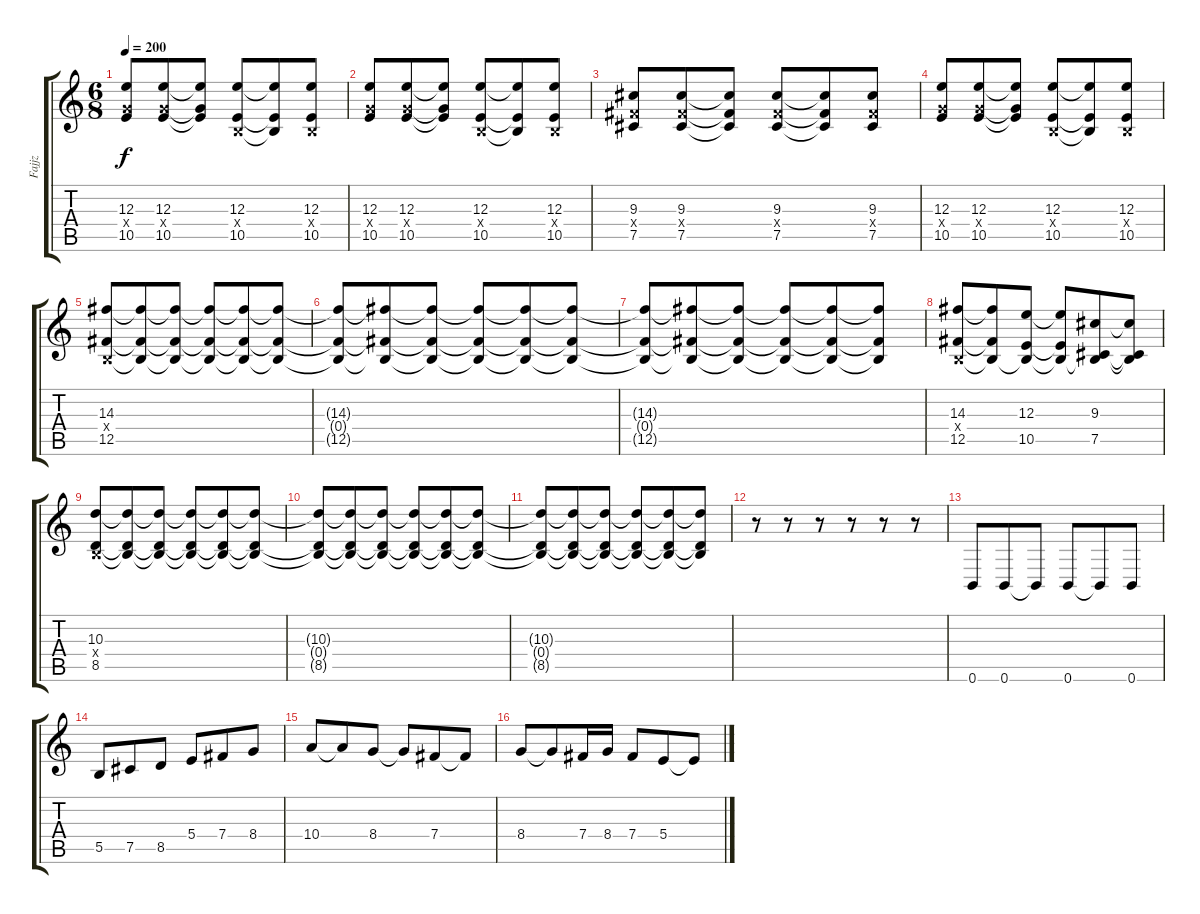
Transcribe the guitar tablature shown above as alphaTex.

\track ("Fajjz" "Fajjz") {instrument distortionguitar}
\staff {score tabs}
\tuning (Db4 Ab3 E3 B2 Gb2 B1) {hide}
\ts (6 8)
\tempo 200
\clef g2
\ks c
(12.3 8.4{x} 10.5).8{dy f} (12.3 8.4{x} 10.5).8 (12.3{t} 8.4{t} 10.5{t}).8 (12.3 0.4{x} 10.5).8 (12.3{t} 0.4{t} 10.5{t}).8 (12.3 0.4{x} 10.5).8 |
(12.3 8.4{x} 10.5).8 (12.3 8.4{x} 10.5).8 (12.3{t} 8.4{t} 10.5{t}).8 (12.3 0.4{x} 10.5).8 (12.3{t} 0.4{t} 10.5{t}).8 (12.3 0.4{x} 10.5).8 |
(9.3 7.4{x} 7.5).8 (9.3 7.4{x} 7.5).8 (9.3{t} 7.4{t} 7.5{t}).8 (9.3 7.4{x} 7.5).8 (9.3{t} 7.4{t} 7.5{t}).8 (9.3 7.4{x} 7.5).8 |
(12.3 8.4{x} 10.5).8 (12.3 8.4{x} 10.5).8 (12.3{t} 8.4{t} 10.5{t}).8 (12.3 0.4{x} 10.5).8 (12.3{t} 0.4{t} 10.5{t}).8 (12.3 0.4{x} 10.5).8 |
(14.3 0.4{x} 12.5).8 (14.3{t} 0.4{t} 12.5{t}).8 (14.3{t} 0.4{t} 12.5{t}).8 (14.3{t} 0.4{t} 12.5{t}).8 (14.3{t} 0.4{t} 12.5{t}).8 (14.3{t} 0.4{t} 12.5{t}).8 |
(14.3{t} 0.4{t} 12.5{t}).8 (14.3{t} 0.4{t} 12.5{t}).8 (14.3{t} 0.4{t} 12.5{t}).8 (14.3{t} 0.4{t} 12.5{t}).8 (14.3{t} 0.4{t} 12.5{t}).8 (14.3{t} 0.4{t} 12.5{t}).8 |
(14.3{t} 0.4{t} 12.5{t}).8 (14.3{t} 0.4{t} 12.5{t}).8 (14.3{t} 0.4{t} 12.5{t}).8 (14.3{t} 0.4{t} 12.5{t}).8 (14.3{t} 0.4{t} 12.5{t}).8 (14.3{t} 0.4{t} 12.5{t}).8 |
(14.3 0.4{x} 12.5).8 (14.3{t} 0.4{t} 12.5{t}).8 (12.3 0.4{t} 10.5).8 (12.3{t} 0.4{t} 10.5{t}).8 (9.3 0.4{t} 7.5).8 (9.3{t} 0.4{t} 7.5{t}).8 |
(10.3 0.4{x} 8.5).8 (10.3{t} 0.4{t} 8.5{t}).8 (10.3{t} 0.4{t} 8.5{t}).8 (10.3{t} 0.4{t} 8.5{t}).8 (10.3{t} 0.4{t} 8.5{t}).8 (10.3{t} 0.4{t} 8.5{t}).8 |
(10.3{t} 0.4{t} 8.5{t}).8 (10.3{t} 0.4{t} 8.5{t}).8 (10.3{t} 0.4{t} 8.5{t}).8 (10.3{t} 0.4{t} 8.5{t}).8 (10.3{t} 0.4{t} 8.5{t}).8 (10.3{t} 0.4{t} 8.5{t}).8 |
(10.3{t} 0.4{t} 8.5{t}).8 (10.3{t} 0.4{t} 8.5{t}).8 (10.3{t} 0.4{t} 8.5{t}).8 (10.3{t} 0.4{t} 8.5{t}).8 (10.3{t} 0.4{t} 8.5{t}).8 (10.3{t} 0.4{t} 8.5{t}).8 |
r.8 r.8 r.8 r.8 r.8 r.8 |
0.6.8 0.6.8 0.6{t}.8 0.6.8 0.6{t}.8 0.6.8 |
5.5.8 7.5.8 8.5.8 5.4.8 7.4.8 8.4.8 |
10.4.8 10.4{t}.8 8.4.8 8.4{t}.8 7.4.8 7.4{t}.8 |
8.4.8 8.4{t}.8 7.4.16 8.4.16 7.4.8 5.4.8 5.4{t}.8
